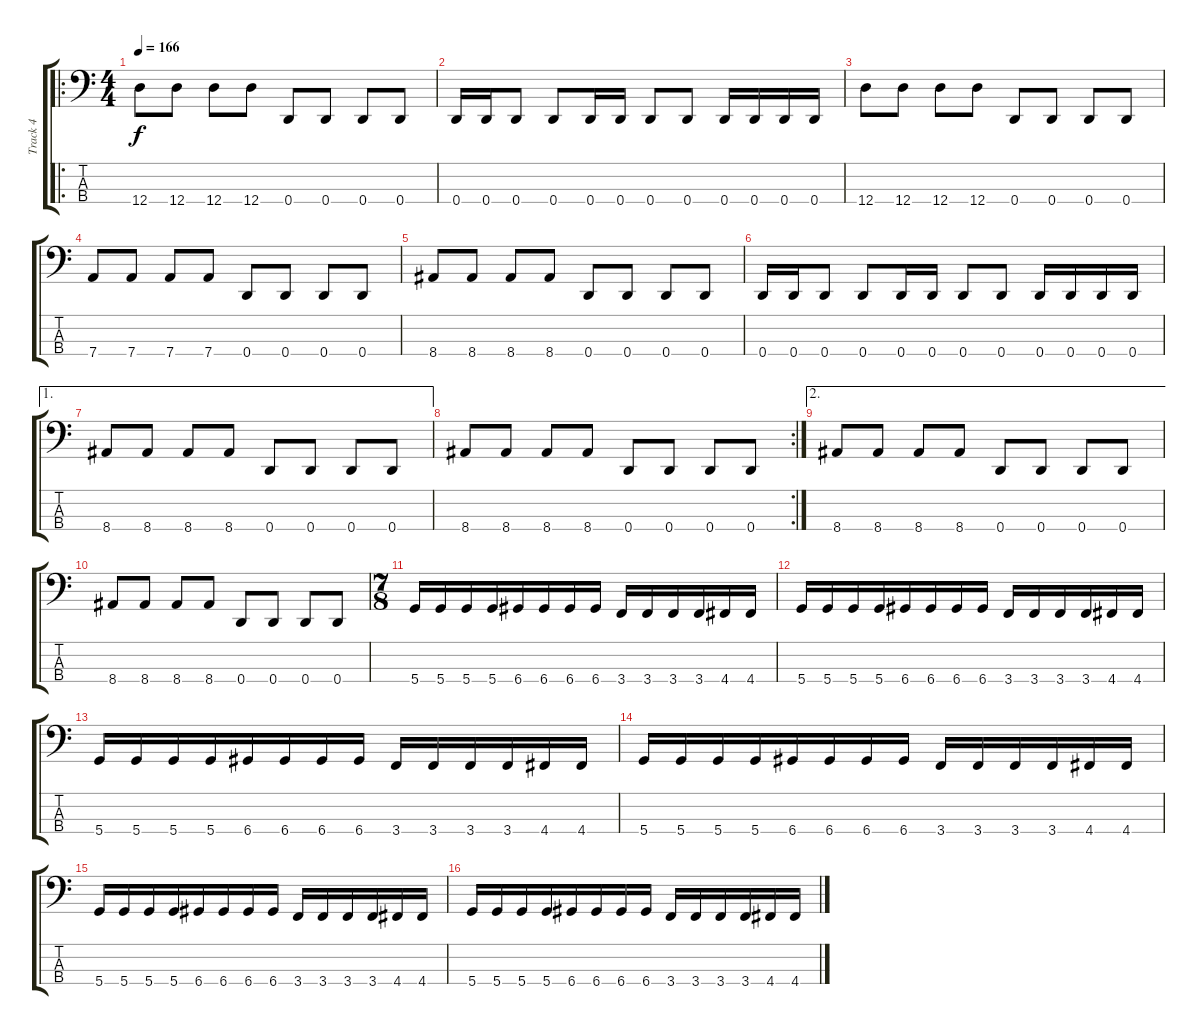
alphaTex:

\track ("Track 4" "Track 4") {instrument electricbasspick}
\staff {score tabs}
\tuning (G2 D2 A1 D1) {hide}
\ro
\ts (4 4)
\tempo 166
\clef f4
\ks c
12.4.8{dy f} 12.4.8 12.4.8 12.4.8 0.4.8 0.4.8 0.4.8 0.4.8 |
0.4.16 0.4.16 0.4.8 0.4.8 0.4.16 0.4.16 0.4.8 0.4.8 0.4.16 0.4.16 0.4.16 0.4.16 |
12.4.8 12.4.8 12.4.8 12.4.8 0.4.8 0.4.8 0.4.8 0.4.8 |
7.4.8 7.4.8 7.4.8 7.4.8 0.4.8 0.4.8 0.4.8 0.4.8 |
8.4.8 8.4.8 8.4.8 8.4.8 0.4.8 0.4.8 0.4.8 0.4.8 |
0.4.16 0.4.16 0.4.8 0.4.8 0.4.16 0.4.16 0.4.8 0.4.8 0.4.16 0.4.16 0.4.16 0.4.16 |
\ae 1
8.4.8 8.4.8 8.4.8 8.4.8 0.4.8 0.4.8 0.4.8 0.4.8 |
\rc 2
8.4.8 8.4.8 8.4.8 8.4.8 0.4.8 0.4.8 0.4.8 0.4.8 |
\ae 2
8.4.8 8.4.8 8.4.8 8.4.8 0.4.8 0.4.8 0.4.8 0.4.8 |
8.4.8 8.4.8 8.4.8 8.4.8 0.4.8 0.4.8 0.4.8 0.4.8 |
\ts (7 8)
5.4.16 5.4.16 5.4.16 5.4.16 6.4.16 6.4.16 6.4.16 6.4.16 3.4.16 3.4.16 3.4.16 3.4.16 4.4.16 4.4.16 |
5.4.16 5.4.16 5.4.16 5.4.16 6.4.16 6.4.16 6.4.16 6.4.16 3.4.16 3.4.16 3.4.16 3.4.16 4.4.16 4.4.16 |
5.4.16 5.4.16 5.4.16 5.4.16 6.4.16 6.4.16 6.4.16 6.4.16 3.4.16 3.4.16 3.4.16 3.4.16 4.4.16 4.4.16 |
5.4.16 5.4.16 5.4.16 5.4.16 6.4.16 6.4.16 6.4.16 6.4.16 3.4.16 3.4.16 3.4.16 3.4.16 4.4.16 4.4.16 |
5.4.16 5.4.16 5.4.16 5.4.16 6.4.16 6.4.16 6.4.16 6.4.16 3.4.16 3.4.16 3.4.16 3.4.16 4.4.16 4.4.16 |
5.4.16 5.4.16 5.4.16 5.4.16 6.4.16 6.4.16 6.4.16 6.4.16 3.4.16 3.4.16 3.4.16 3.4.16 4.4.16 4.4.16
